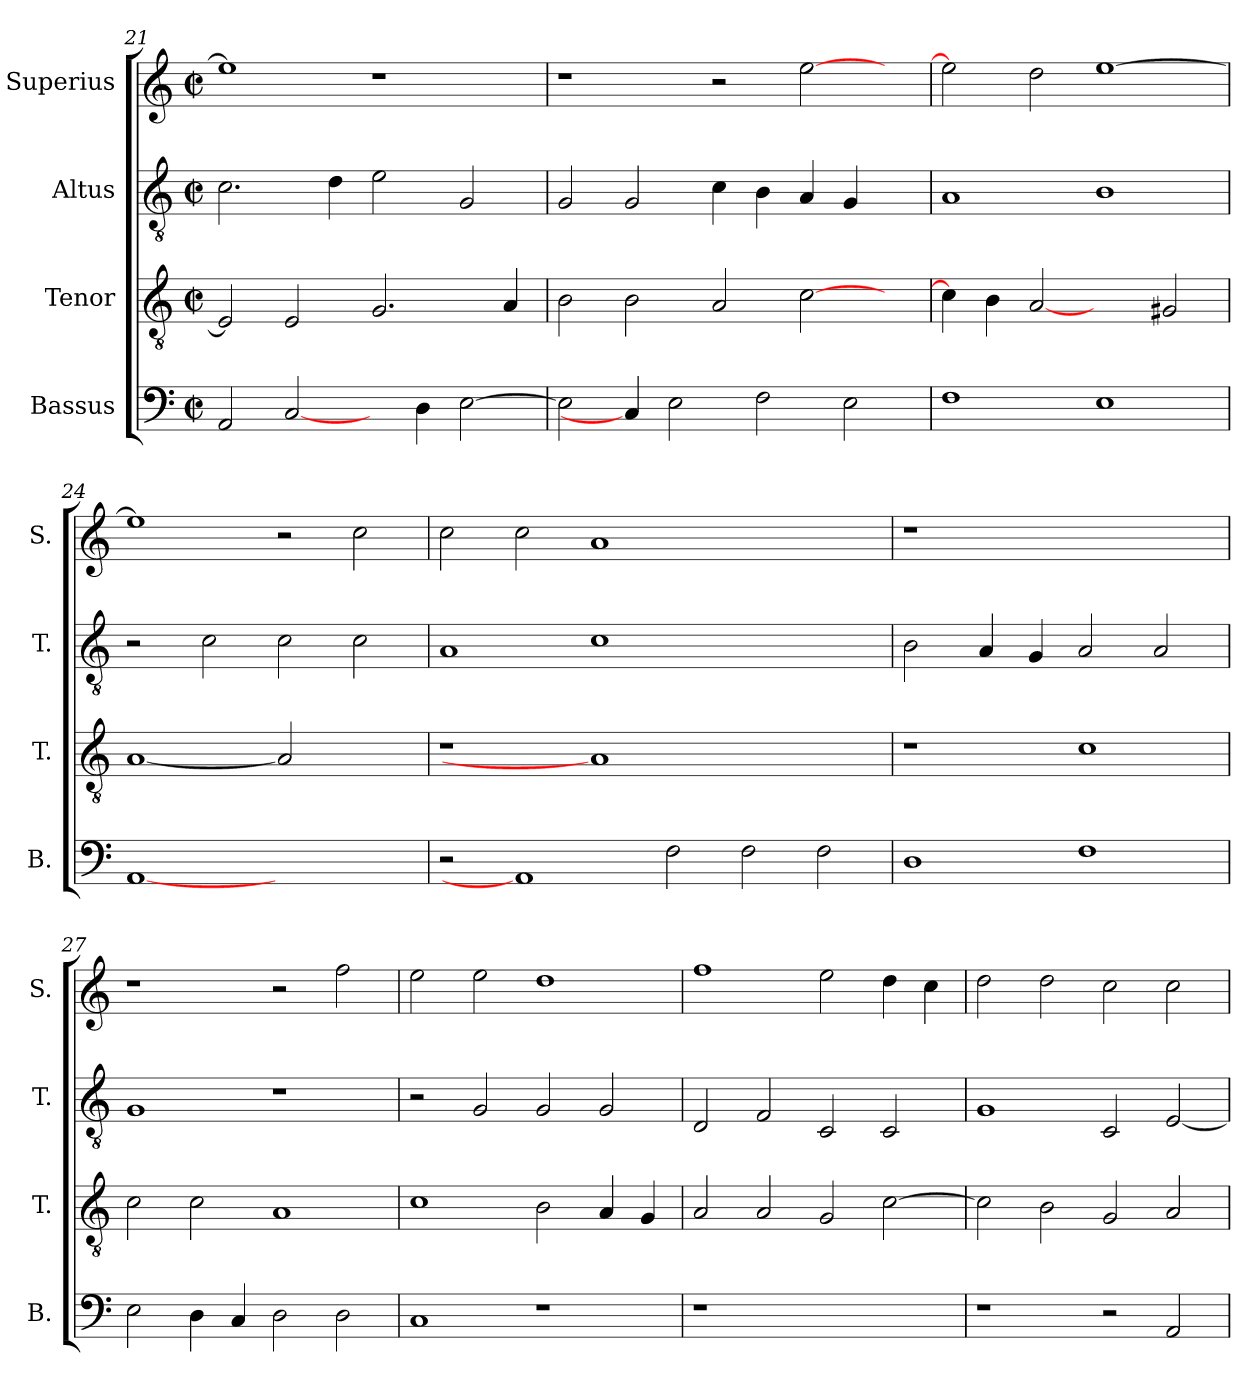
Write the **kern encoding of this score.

**kern	**kern	**kern	**kern
*part4	*part3	*part2	*part1
*staff4	*staff3	*staff2	*staff1
*I"Bassus	*I"Tenor	*I"Altus	*I"Superius
*I'B.	*I'T.	*I'T.	*I'S.
*clefF4	*clefGv2	*clefGv2	*clefG2
*	*ITrd7c12	*ITrd7c12	*
*k[]	*k[]	*k[]	*k[]
*C:	*C:	*C:	*C:
*M2/2	*M2/2	*M2/2	*M2/2
*met(c|)	*met(c|)	*met(c|)	*met(c|)
=21	=21	=21	=21
2AAi/	2EEi/]	2.Ci\	1eei]
[2Ci/	2EEi/	.	.
.	.	4Di\	.
4ryy	2.GGi/	2Ei\	1r
4Di\	.	.	.
[>2Ei\	.	2GGi/	.
.	4AAi/	.	.
=22	=22	=22	=22
2Ei\]	2BBi\	2GGi/	1r
4Ci/]	2BBi\	2GGi/	.
2Ei\	.	.	.
.	2AAi/	4Ci\	2r
2Fi\	.	4BBi\	.
.	[>2Ci\	4AAi/	[>2eei\
2Ei\	.	4GGi/	.
.	4ryy	4ryy	4ryy
=23	=23	=23	=23
1Fi	4Ci\]	1AAi	2eei\]
.	4BBi\	.	.
.	[2AAi	.	2ddi\
1Ei	2ryy	1BBi	[>1eei
.	2GG#Xi/	.	.
!!LO:PB:g=z
=24	=24	=24	=24
[1AAi	[1AAi	2r	1eei]
.	.	2Ci\	.
1ryy	2AAi]	2Ci\	2r
.	2ryy	2Ci\	2cci\
=25	=25	=25	=25
!	!LO:N:vis=1	!	!
2r	1r	1AAi	2cci\
1AAi]	.	.	2cci\
.	1AAi]	1Ci	1ai
2Fi\	.	.	.
2Fi\	1ryy	1ryy	1ryy
2Fi\	.	.	.
=26	=26	=26	=26
!	!	!	!LO:N:vis=1
1Di	1r	2BBi\	1r
.	.	4AAi/	.
.	.	4GGi/	.
1Fi	1Ci	2AAi/	1ryy
.	.	2AAi/	.
=27	=27	=27	=27
2Ei\	2Ci\	1GGi	1r
4Di\	2Ci\	.	.
4Ci/	.	.	.
2Di\	1AAi	1r	2r
2Di\	.	.	2ffi\
=28	=28	=28	=28
1Ci	1Ci	2r	2eei\
.	.	2GGi/	2eei\
1r	2BBi\	2GGi/	1ddi
.	4AAi/	2GGi/	.
.	4GGi/	.	.
!!LO:LB:g=z
=29	=29	=29	=29
!LO:N:vis=1	!	!	!
1r	2AAi/	2DDi/	1ffi
.	2AAi/	2FFi/	.
1ryy	2GGi/	2CCi/	2eei\
.	[>2Ci\	2CCi/	4ddi\
.	.	.	4cci\
=30	=30	=30	=30
1r	2Ci\]	1GGi	2ddi\
.	2BBi\	.	2ddi\
2r	2GGi/	2CCi/	2cci\
2AAi/	2AAi/	[<2EEi/	2cci\
=	=	=	=
*-	*-	*-	*-
